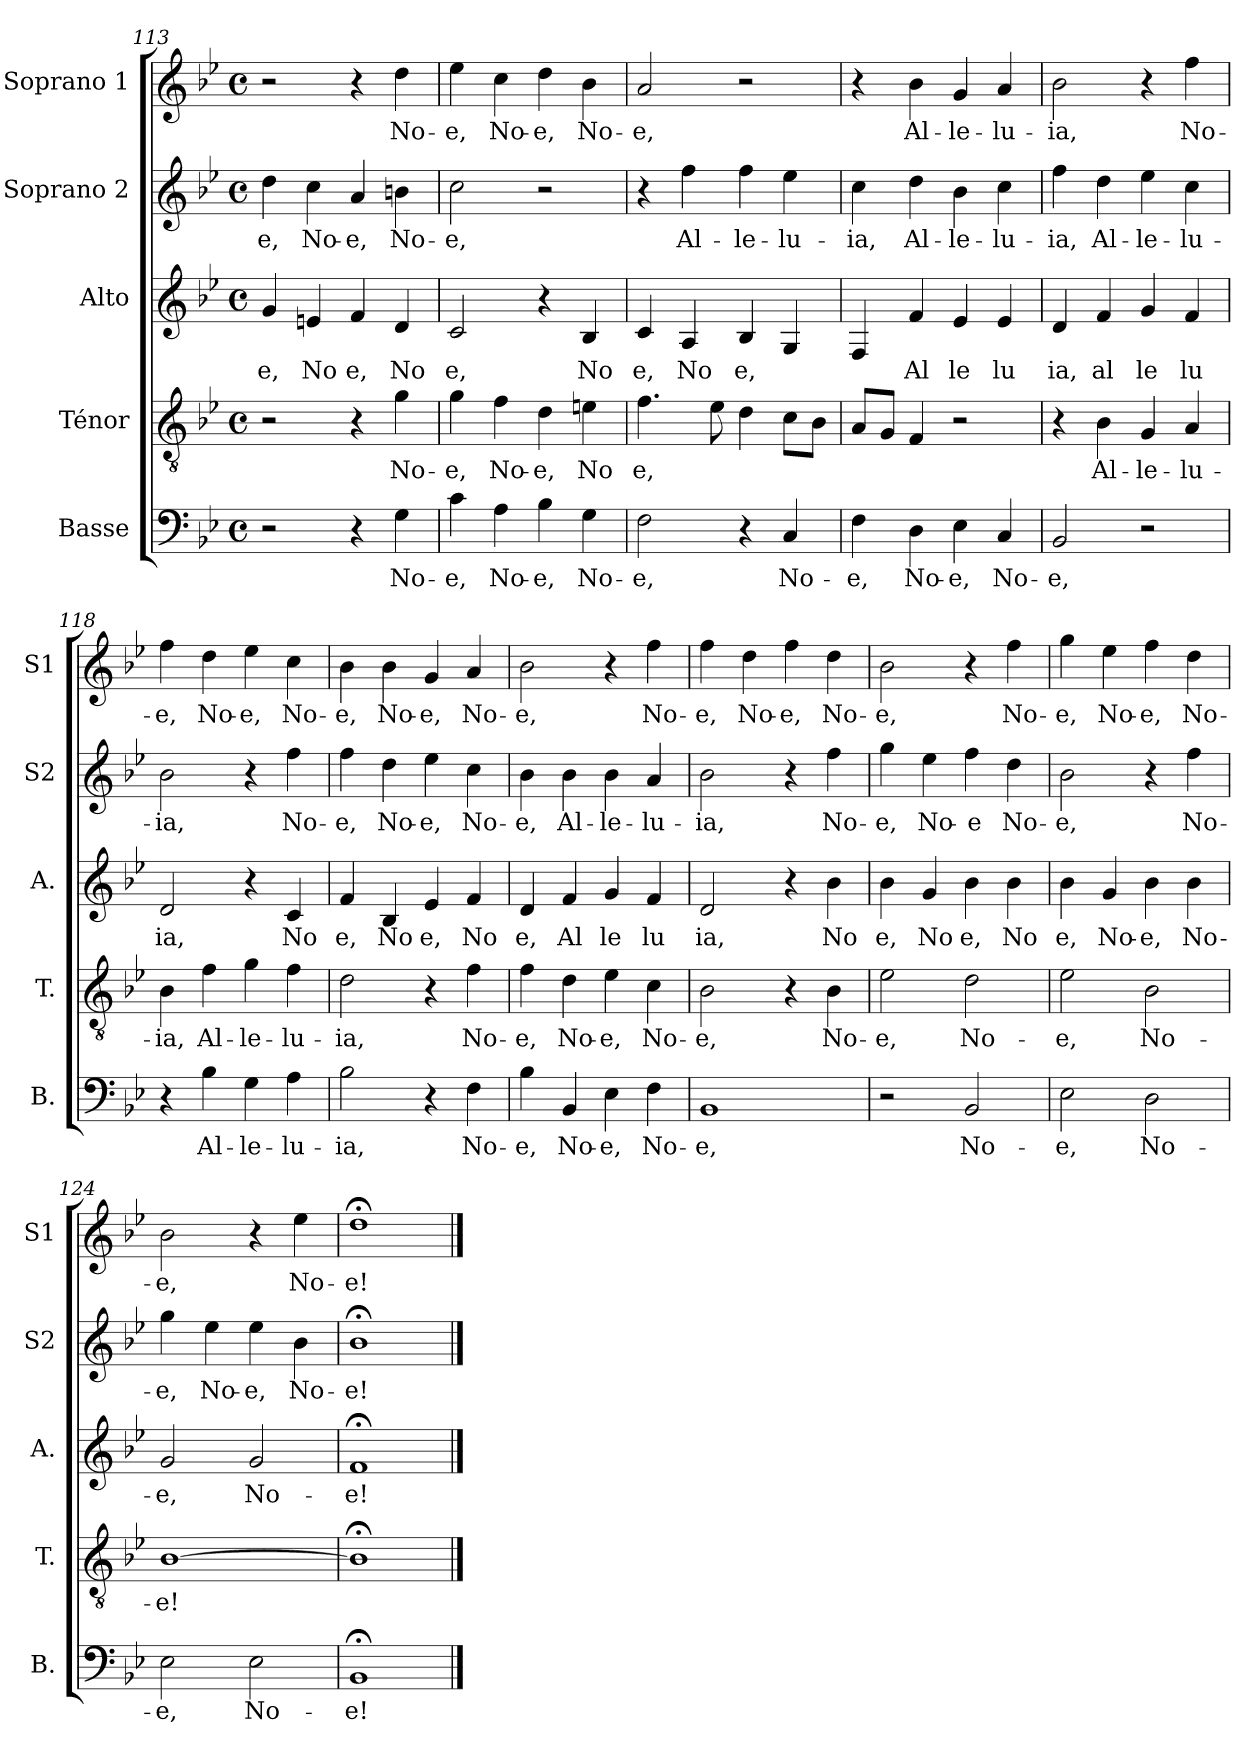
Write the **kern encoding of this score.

**kern	**text	**kern	**text	**kern	**text	**kern	**text	**kern	**text
*part5	*part5	*part4	*part4	*part3	*part3	*part2	*part2	*part1	*part1
*staff5	*staff5	*staff4	*staff4	*staff3	*staff3	*staff2	*staff2	*staff1	*staff1
*I"Basse	*	*I"Ténor	*	*I"Alto	*	*I"Soprano 2	*	*I"Soprano 1	*
*I'B.	*	*I'T.	*	*I'A.	*	*I'S2	*	*I'S1	*
!!LO:LB:g=z
*clefF4	*	*clefGv2	*	*clefG2	*	*clefG2	*	*clefG2	*
*k[b-e-]	*	*k[b-e-]	*	*k[b-e-]	*	*k[b-e-]	*	*k[b-e-]	*
*M4/4	*	*M4/4	*	*M4/4	*	*M4/4	*	*M4/4	*
*met(c)	*	*met(c)	*	*met(c)	*	*met(c)	*	*met(c)	*
=113	=113	=113	=113	=113	=113	=113	=113	=113	=113
!	!	!	!	!	!LO:LY:b	!	!LO:LY:b	!	!
2r	.	2r	.	4g/	e,	4dd\	-e,	2r	.
!	!	!	!	!	!LO:LY:b	!	!LO:LY:b	!	!
.	.	.	.	4en/	No	4cc\	No-	.	.
!	!	!	!	!	!LO:LY:b	!	!LO:LY:b	!	!
4r	.	4r	.	4f/	e,	4a/	-e,	4r	.
!	!LO:LY:b	!	!LO:LY:b	!	!LO:LY:b	!	!LO:LY:b	!	!LO:LY:b
4G\	No-	4g\	No-	4d/	No	4bn\	No-	4dd\	No-
=114	=114	=114	=114	=114	=114	=114	=114	=114	=114
!	!LO:LY:b	!	!LO:LY:b	!	!LO:LY:b	!	!LO:LY:b	!	!LO:LY:b
4c\	-e,	4g\	-e,	2c/	e,	2cc\	-e,	4ee-\	-e,
!	!LO:LY:b	!	!LO:LY:b	!	!	!	!	!	!LO:LY:b
4A\	No-	4f\	No-	.	.	.	.	4cc\	No-
!	!LO:LY:b	!	!LO:LY:b	!	!	!	!	!	!LO:LY:b
4B-\	-e,	4d\	-e,	4r	.	2r	.	4dd\	-e,
!	!LO:LY:b	!	!LO:LY:b	!	!LO:LY:b	!	!	!	!LO:LY:b
4G\	No-	4en\	No	4B-/	No	.	.	4b-\	No-
=115	=115	=115	=115	=115	=115	=115	=115	=115	=115
!	!LO:LY:b	!	!LO:LY:b	!	!LO:LY:b	!	!	!	!LO:LY:b
2F\	-e,	4.f\	e,	4c/	e,	4r	.	2a/	-e,
!	!	!	!	!	!LO:LY:b	!	!LO:LY:b	!	!
.	.	.	.	4A/	No	4ff\	Al-	.	.
.	.	8e-\	.	.	.	.	.	.	.
!	!	!	!	!	!LO:LY:b	!	!LO:LY:b	!	!
4r	.	4d\	.	4B-/	e,	4ff\	-le-	2r	.
!	!LO:LY:b	!	!	!	!	!	!LO:LY:b	!	!
4C/	No-	8c\L	.	4G/	.	4ee-\	-lu-	.	.
.	.	8B-\J	.	.	.	.	.	.	.
=116	=116	=116	=116	=116	=116	=116	=116	=116	=116
!	!LO:LY:b	!	!	!	!	!	!LO:LY:b	!	!
4F\	-e,	8A/L	.	4F/	.	4cc\	-ia,	4r	.
.	.	8G/J	.	.	.	.	.	.	.
!	!LO:LY:b	!	!	!	!LO:LY:b	!	!LO:LY:b	!	!LO:LY:b
4D\	No-	4F/	.	4f/	Al	4dd\	Al-	4b-\	Al-
!	!LO:LY:b	!	!	!	!LO:LY:b	!	!LO:LY:b	!	!LO:LY:b
4E-\	-e,	2r	.	4e-/	le	4b-\	-le-	4g/	-le-
!	!LO:LY:b	!	!	!	!LO:LY:b	!	!LO:LY:b	!	!LO:LY:b
4C/	No-	.	.	4e-/	lu	4cc\	-lu-	4a/	-lu-
=117	=117	=117	=117	=117	=117	=117	=117	=117	=117
!	!LO:LY:b	!	!	!	!LO:LY:b	!	!LO:LY:b	!	!LO:LY:b
2BB-/	-e,	4r	.	4d/	ia,	4ff\	-ia,	2b-\	-ia,
!	!	!	!LO:LY:b	!	!LO:LY:b	!	!LO:LY:b	!	!
.	.	4B-\	Al-	4f/	al	4dd\	Al-	.	.
!	!	!	!LO:LY:b	!	!LO:LY:b	!	!LO:LY:b	!	!
2r	.	4G/	-le-	4g/	le	4ee-\	-le-	4r	.
!	!	!	!LO:LY:b	!	!LO:LY:b	!	!LO:LY:b	!	!LO:LY:b
.	.	4A/	-lu-	4f/	lu	4cc\	-lu-	4ff\	No-
=118	=118	=118	=118	=118	=118	=118	=118	=118	=118
!	!	!	!LO:LY:b	!	!LO:LY:b	!	!LO:LY:b	!	!LO:LY:b
4r	.	4B-\	-ia,	2d/	ia,	2b-\	-ia,	4ff\	-e,
!	!LO:LY:b	!	!LO:LY:b	!	!	!	!	!	!LO:LY:b
4B-\	Al-	4f\	Al-	.	.	.	.	4dd\	No-
!	!LO:LY:b	!	!LO:LY:b	!	!	!	!	!	!LO:LY:b
4G\	-le-	4g\	-le-	4r	.	4r	.	4ee-\	-e,
!	!LO:LY:b	!	!LO:LY:b	!	!LO:LY:b	!	!LO:LY:b	!	!LO:LY:b
4A\	-lu-	4f\	-lu-	4c/	No	4ff\	No-	4cc\	No-
=119	=119	=119	=119	=119	=119	=119	=119	=119	=119
!	!LO:LY:b	!	!LO:LY:b	!	!LO:LY:b	!	!LO:LY:b	!	!LO:LY:b
2B-\	-ia,	2d\	-ia,	4f/	e,	4ff\	-e,	4b-\	-e,
!	!	!	!	!	!LO:LY:b	!	!LO:LY:b	!	!LO:LY:b
.	.	.	.	4B-/	No	4dd\	No-	4b-\	No-
!	!	!	!	!	!LO:LY:b	!	!LO:LY:b	!	!LO:LY:b
4r	.	4r	.	4e-/	e,	4ee-\	-e,	4g/	-e,
!	!LO:LY:b	!	!LO:LY:b	!	!LO:LY:b	!	!LO:LY:b	!	!LO:LY:b
4F\	No-	4f\	No-	4f/	No	4cc\	No-	4a/	No-
=120	=120	=120	=120	=120	=120	=120	=120	=120	=120
!	!LO:LY:b	!	!LO:LY:b	!	!LO:LY:b	!	!LO:LY:b	!	!LO:LY:b
4B-\	-e,	4f\	-e,	4d/	e,	4b-\	-e,	2b-\	-e,
!	!LO:LY:b	!	!LO:LY:b	!	!LO:LY:b	!	!LO:LY:b	!	!
4BB-/	No-	4d\	No-	4f/	Al	4b-\	Al-	.	.
!	!LO:LY:b	!	!LO:LY:b	!	!LO:LY:b	!	!LO:LY:b	!	!
4E-\	-e,	4e-\	-e,	4g/	le	4b-\	-le-	4r	.
!	!LO:LY:b	!	!LO:LY:b	!	!LO:LY:b	!	!LO:LY:b	!	!LO:LY:b
4F\	No-	4c\	No-	4f/	lu	4a/	-lu-	4ff\	No-
!!LO:PB:g=z
=121	=121	=121	=121	=121	=121	=121	=121	=121	=121
!	!LO:LY:b	!	!LO:LY:b	!	!LO:LY:b	!	!LO:LY:b	!	!LO:LY:b
1BB-	-e,	2B-\	-e,	2d/	ia,	2b-\	-ia,	4ff\	-e,
!	!	!	!	!	!	!	!	!	!LO:LY:b
.	.	.	.	.	.	.	.	4dd\	No-
!	!	!	!	!	!	!	!	!	!LO:LY:b
.	.	4r	.	4r	.	4r	.	4ff\	-e,
!	!	!	!LO:LY:b	!	!LO:LY:b	!	!LO:LY:b	!	!LO:LY:b
.	.	4B-\	No-	4b-\	No	4ff\	No-	4dd\	No-
=122	=122	=122	=122	=122	=122	=122	=122	=122	=122
!	!	!	!LO:LY:b	!	!LO:LY:b	!	!LO:LY:b	!	!LO:LY:b
2r	.	2e-\	-e,	4b-\	e,	4gg\	-e,	2b-\	-e,
!	!	!	!	!	!LO:LY:b	!	!LO:LY:b	!	!
.	.	.	.	4g/	No	4ee-\	No-	.	.
!	!LO:LY:b	!	!LO:LY:b	!	!LO:LY:b	!	!LO:LY:b	!	!
2BB-/	No-	2d\	No-	4b-\	e,	4ff\	-e	4r	.
!	!	!	!	!	!LO:LY:b	!	!LO:LY:b	!	!LO:LY:b
.	.	.	.	4b-\	No	4dd\	No-	4ff\	No-
=123	=123	=123	=123	=123	=123	=123	=123	=123	=123
!	!LO:LY:b	!	!LO:LY:b	!	!LO:LY:b	!	!LO:LY:b	!	!LO:LY:b
2E-\	-e,	2e-\	-e,	4b-\	e,	2b-\	-e,	4gg\	-e,
!	!	!	!	!	!LO:LY:b	!	!	!	!LO:LY:b
.	.	.	.	4g/	No-	.	.	4ee-\	No-
!	!LO:LY:b	!	!LO:LY:b	!	!LO:LY:b	!	!	!	!LO:LY:b
2D\	No-	2B-\	No-	4b-\	-e,	4r	.	4ff\	-e,
!	!	!	!	!	!LO:LY:b	!	!LO:LY:b	!	!LO:LY:b
.	.	.	.	4b-\	No-	4ff\	No-	4dd\	No-
=124	=124	=124	=124	=124	=124	=124	=124	=124	=124
!	!LO:LY:b	!	!LO:LY:b	!	!LO:LY:b	!	!LO:LY:b	!	!LO:LY:b
2E-\	-e,	[1B-	-e!	2g/	-e,	4gg\	-e,	2b-\	-e,
!	!	!	!	!	!	!	!LO:LY:b	!	!
.	.	.	.	.	.	4ee-\	No-	.	.
!	!LO:LY:b	!	!	!	!LO:LY:b	!	!LO:LY:b	!	!
2E-\	No-	.	.	2g/	No-	4ee-\	-e,	4r	.
!	!	!	!	!	!	!	!LO:LY:b	!	!LO:LY:b
.	.	.	.	.	.	4b-\	No-	4ee-\	No-
=125	=125	=125	=125	=125	=125	=125	=125	=125	=125
!	!LO:LY:b	!	!	!	!LO:LY:b	!	!LO:LY:b	!	!LO:LY:b
1BB-;<	-e!	1B-;<]	.	1f;<	-e!	1b-;<	-e!	1dd;<	-e!
==	==	==	==	==	==	==	==	==	==
*-	*-	*-	*-	*-	*-	*-	*-	*-	*-
